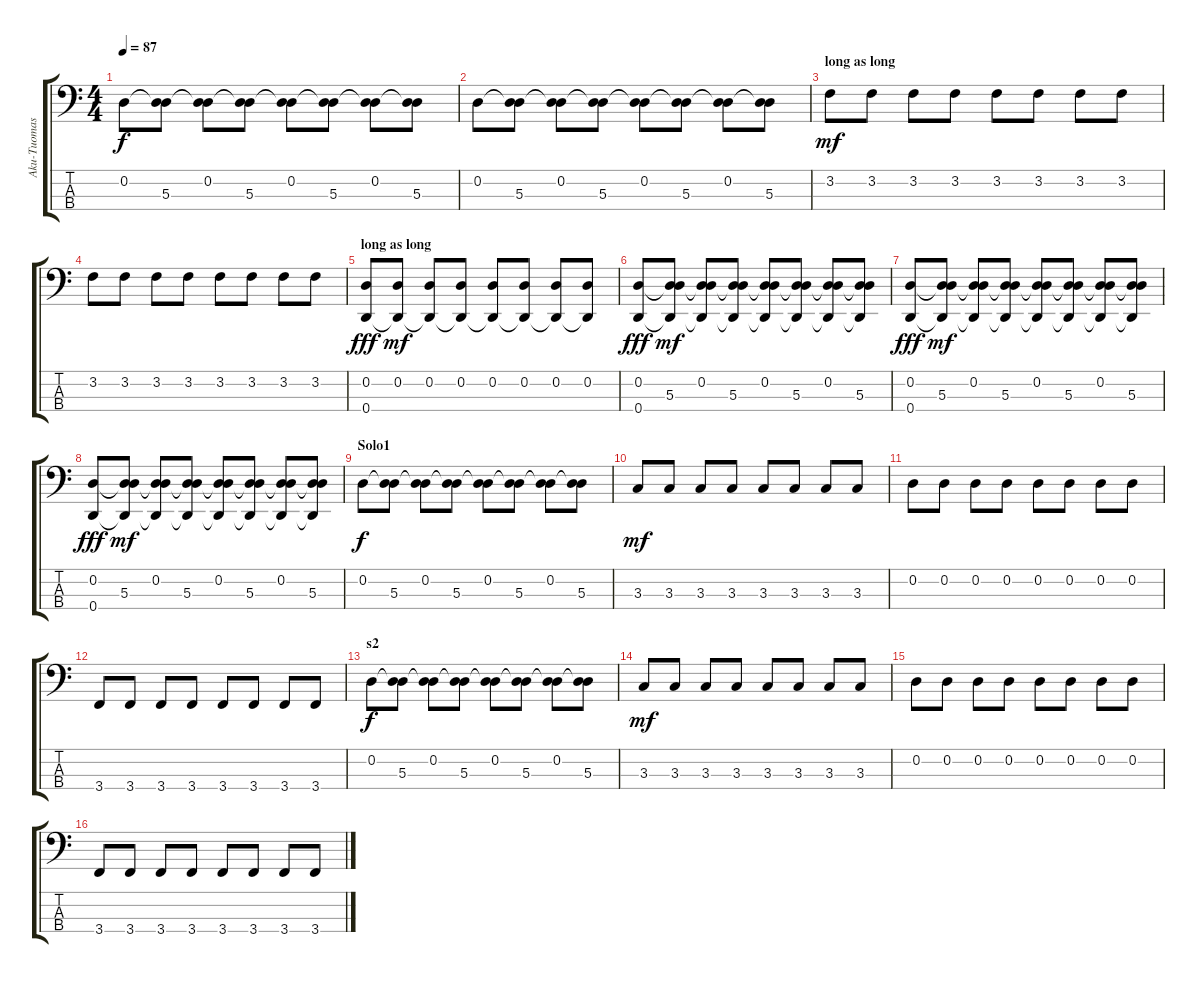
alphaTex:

\track ("Aku-Tuomas Mattila" "Aku-Tuomas") {instrument electricbassfinger}
\staff {score tabs}
\tuning (G2 D2 A1 D1) {hide}
\ts (4 4)
\tempo 87
\clef f4
\ks c
0.2.8{dy f} (0.2{t} 5.3).8 (0.2 5.3{t}).8 (0.2{t} 5.3).8 (0.2 5.3{t}).8 (0.2{t} 5.3).8 (0.2 5.3{t}).8 (0.2{t} 5.3).8 |
0.2.8 (0.2{t} 5.3).8 (0.2 5.3{t}).8 (0.2{t} 5.3).8 (0.2 5.3{t}).8 (0.2{t} 5.3).8 (0.2 5.3{t}).8 (0.2{t} 5.3).8 |
\section ("" "long as long")
3.2.8{dy mf} 3.2.8 3.2.8 3.2.8 3.2.8 3.2.8 3.2.8 3.2.8 |
3.2.8 3.2.8 3.2.8 3.2.8 3.2.8 3.2.8 3.2.8 3.2.8 |
\section ("" "long as long")
(0.2 0.4).8{dy fff} (0.2 0.4{t}).8{dy mf} (0.2 0.4{t}).8 (0.2 0.4{t}).8 (0.2 0.4{t}).8 (0.2 0.4{t}).8 (0.2 0.4{t}).8 (0.2 0.4{t}).8 |
(0.2 0.4).8{dy fff} (0.2{t} 5.3 0.4{t}).8{dy mf} (0.2 5.3{t} 0.4{t}).8 (0.2{t} 5.3 0.4{t}).8 (0.2 5.3{t} 0.4{t}).8 (0.2{t} 5.3 0.4{t}).8 (0.2 5.3{t} 0.4{t}).8 (0.2{t} 5.3 0.4{t}).8 |
(0.2 0.4).8{dy fff} (0.2{t} 5.3 0.4{t}).8{dy mf} (0.2 5.3{t} 0.4{t}).8 (0.2{t} 5.3 0.4{t}).8 (0.2 5.3{t} 0.4{t}).8 (0.2{t} 5.3 0.4{t}).8 (0.2 5.3{t} 0.4{t}).8 (0.2{t} 5.3 0.4{t}).8 |
(0.2 0.4).8{dy fff} (0.2{t} 5.3 0.4{t}).8{dy mf} (0.2 5.3{t} 0.4{t}).8 (0.2{t} 5.3 0.4{t}).8 (0.2 5.3{t} 0.4{t}).8 (0.2{t} 5.3 0.4{t}).8 (0.2 5.3{t} 0.4{t}).8 (0.2{t} 5.3 0.4{t}).8 |
\section ("" "Solo1")
0.2.8{dy f} (0.2{t} 5.3).8 (0.2 5.3{t}).8 (0.2{t} 5.3).8 (0.2 5.3{t}).8 (0.2{t} 5.3).8 (0.2 5.3{t}).8 (0.2{t} 5.3).8 |
3.3.8{dy mf} 3.3.8 3.3.8 3.3.8 3.3.8 3.3.8 3.3.8 3.3.8 |
0.2.8 0.2.8 0.2.8 0.2.8 0.2.8 0.2.8 0.2.8 0.2.8 |
3.4.8 3.4.8 3.4.8 3.4.8 3.4.8 3.4.8 3.4.8 3.4.8 |
\section ("" "s2")
0.2.8{dy f} (0.2{t} 5.3).8 (0.2 5.3{t}).8 (0.2{t} 5.3).8 (0.2 5.3{t}).8 (0.2{t} 5.3).8 (0.2 5.3{t}).8 (0.2{t} 5.3).8 |
3.3.8{dy mf} 3.3.8 3.3.8 3.3.8 3.3.8 3.3.8 3.3.8 3.3.8 |
0.2.8 0.2.8 0.2.8 0.2.8 0.2.8 0.2.8 0.2.8 0.2.8 |
3.4.8 3.4.8 3.4.8 3.4.8 3.4.8 3.4.8 3.4.8 3.4.8
